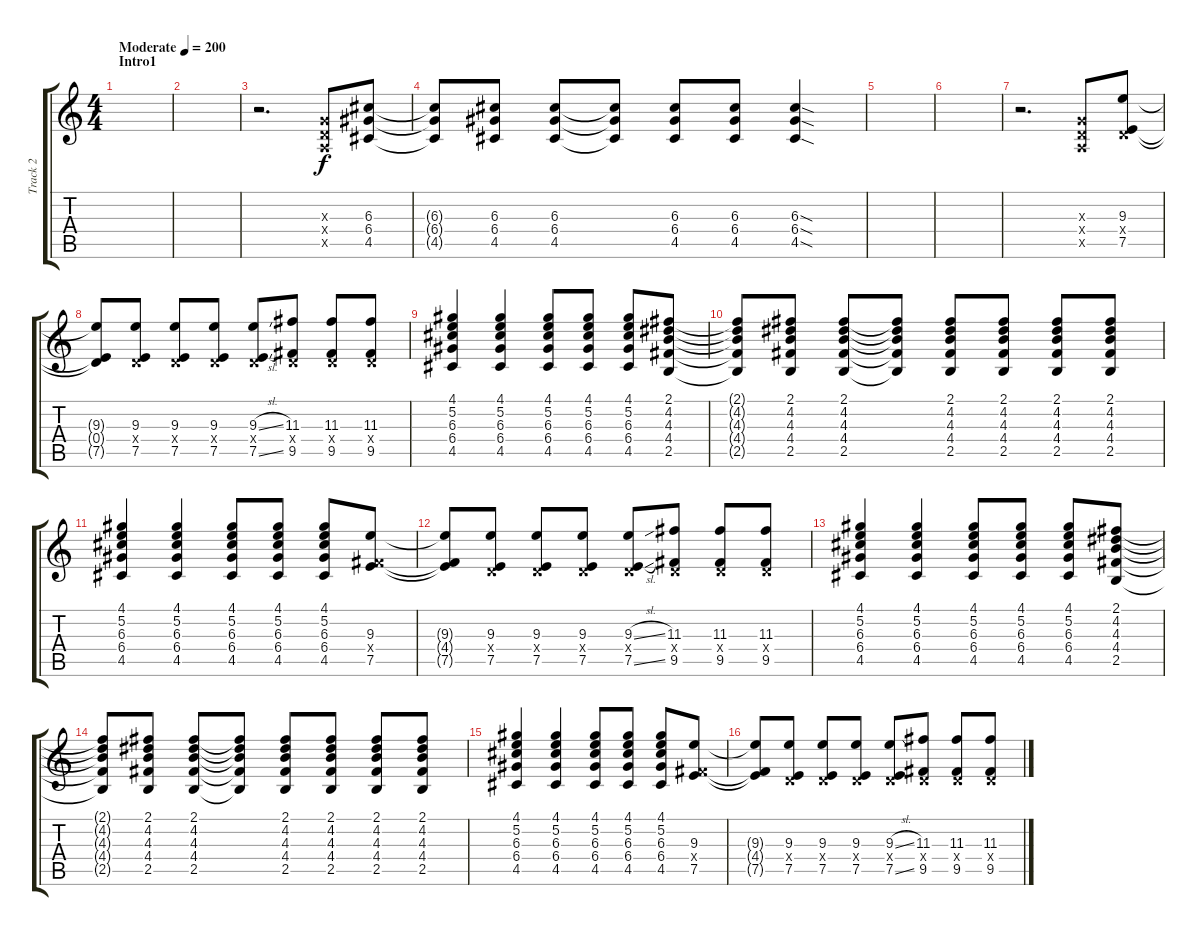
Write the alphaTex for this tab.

\track ("Track 2" "Track 2") {instrument distortionguitar}
\staff {score tabs}
\tuning (E4 B3 G3 D3 A2 E2) {hide}
\ts (4 4)
\section ("" "Intro1")
\tempo (200 "Moderate")
\clef g2
\ks c
|
|
r.2{d} (0.3{x} 0.4{x} 0.5{x}).8 (6.3 6.4 4.5).8 |
(6.3{t} 6.4{t} 4.5{t}).8 (6.3 6.4 4.5).8 (6.3 6.4 4.5).8 (6.3{t} 6.4{t} 4.5{t}).8 (6.3 6.4 4.5).8 (6.3 6.4 4.5).8 (6.3{sod} 6.4{sod} 4.5{sod}).4 |
|
|
r.2{d} (0.3{x} 0.4{x} 0.5{x}).8 (9.3 0.4{x} 7.5).8 |
(9.3{t} 0.4{t} 7.5{t}).8 (9.3 0.4{x} 7.5).8 (9.3 0.4{x} 7.5).8 (9.3 0.4{x} 7.5).8 (9.3{sl} 0.4{x} 7.5{sl}).8 (11.3 0.4{x} 9.5).8 (11.3 0.4{x} 9.5).8 (11.3 0.4{x} 9.5).8 |
(4.1 5.2 6.3 6.4 4.5).4 (4.1 5.2 6.3 6.4 4.5).4 (4.1 5.2 6.3 6.4 4.5).8 (4.1 5.2 6.3 6.4 4.5).8 (4.1 5.2 6.3 6.4 4.5).8 (2.1 4.2 4.3 4.4 2.5).8 |
(2.1{t} 4.2{t} 4.3{t} 4.4{t} 2.5{t}).8 (2.1 4.2 4.3 4.4 2.5).8 (2.1 4.2 4.3 4.4 2.5).8 (2.1{t} 4.2{t} 4.3{t} 4.4{t} 2.5{t}).8 (2.1 4.2 4.3 4.4 2.5).8 (2.1 4.2 4.3 4.4 2.5).8 (2.1 4.2 4.3 4.4 2.5).8 (2.1 4.2 4.3 4.4 2.5).8 |
(4.1 5.2 6.3 6.4 4.5).4 (4.1 5.2 6.3 6.4 4.5).4 (4.1 5.2 6.3 6.4 4.5).8 (4.1 5.2 6.3 6.4 4.5).8 (4.1 5.2 6.3 6.4 4.5).8 (9.3 4.4{x} 7.5).8 |
(9.3{t} 4.4{t} 7.5{t}).8 (9.3 0.4{x} 7.5).8 (9.3 0.4{x} 7.5).8 (9.3 0.4{x} 7.5).8 (9.3{sl} 0.4{x} 7.5{sl}).8 (11.3 0.4{x} 9.5).8 (11.3 0.4{x} 9.5).8 (11.3 0.4{x} 9.5).8 |
(4.1 5.2 6.3 6.4 4.5).4 (4.1 5.2 6.3 6.4 4.5).4 (4.1 5.2 6.3 6.4 4.5).8 (4.1 5.2 6.3 6.4 4.5).8 (4.1 5.2 6.3 6.4 4.5).8 (2.1 4.2 4.3 4.4 2.5).8 |
(2.1{t} 4.2{t} 4.3{t} 4.4{t} 2.5{t}).8 (2.1 4.2 4.3 4.4 2.5).8 (2.1 4.2 4.3 4.4 2.5).8 (2.1{t} 4.2{t} 4.3{t} 4.4{t} 2.5{t}).8 (2.1 4.2 4.3 4.4 2.5).8 (2.1 4.2 4.3 4.4 2.5).8 (2.1 4.2 4.3 4.4 2.5).8 (2.1 4.2 4.3 4.4 2.5).8 |
(4.1 5.2 6.3 6.4 4.5).4 (4.1 5.2 6.3 6.4 4.5).4 (4.1 5.2 6.3 6.4 4.5).8 (4.1 5.2 6.3 6.4 4.5).8 (4.1 5.2 6.3 6.4 4.5).8 (9.3 4.4{x} 7.5).8 |
(9.3{t} 4.4{t} 7.5{t}).8 (9.3 0.4{x} 7.5).8 (9.3 0.4{x} 7.5).8 (9.3 0.4{x} 7.5).8 (9.3{sl} 0.4{x} 7.5{sl}).8 (11.3 0.4{x} 9.5).8 (11.3 0.4{x} 9.5).8 (11.3 0.4{x} 9.5).8
